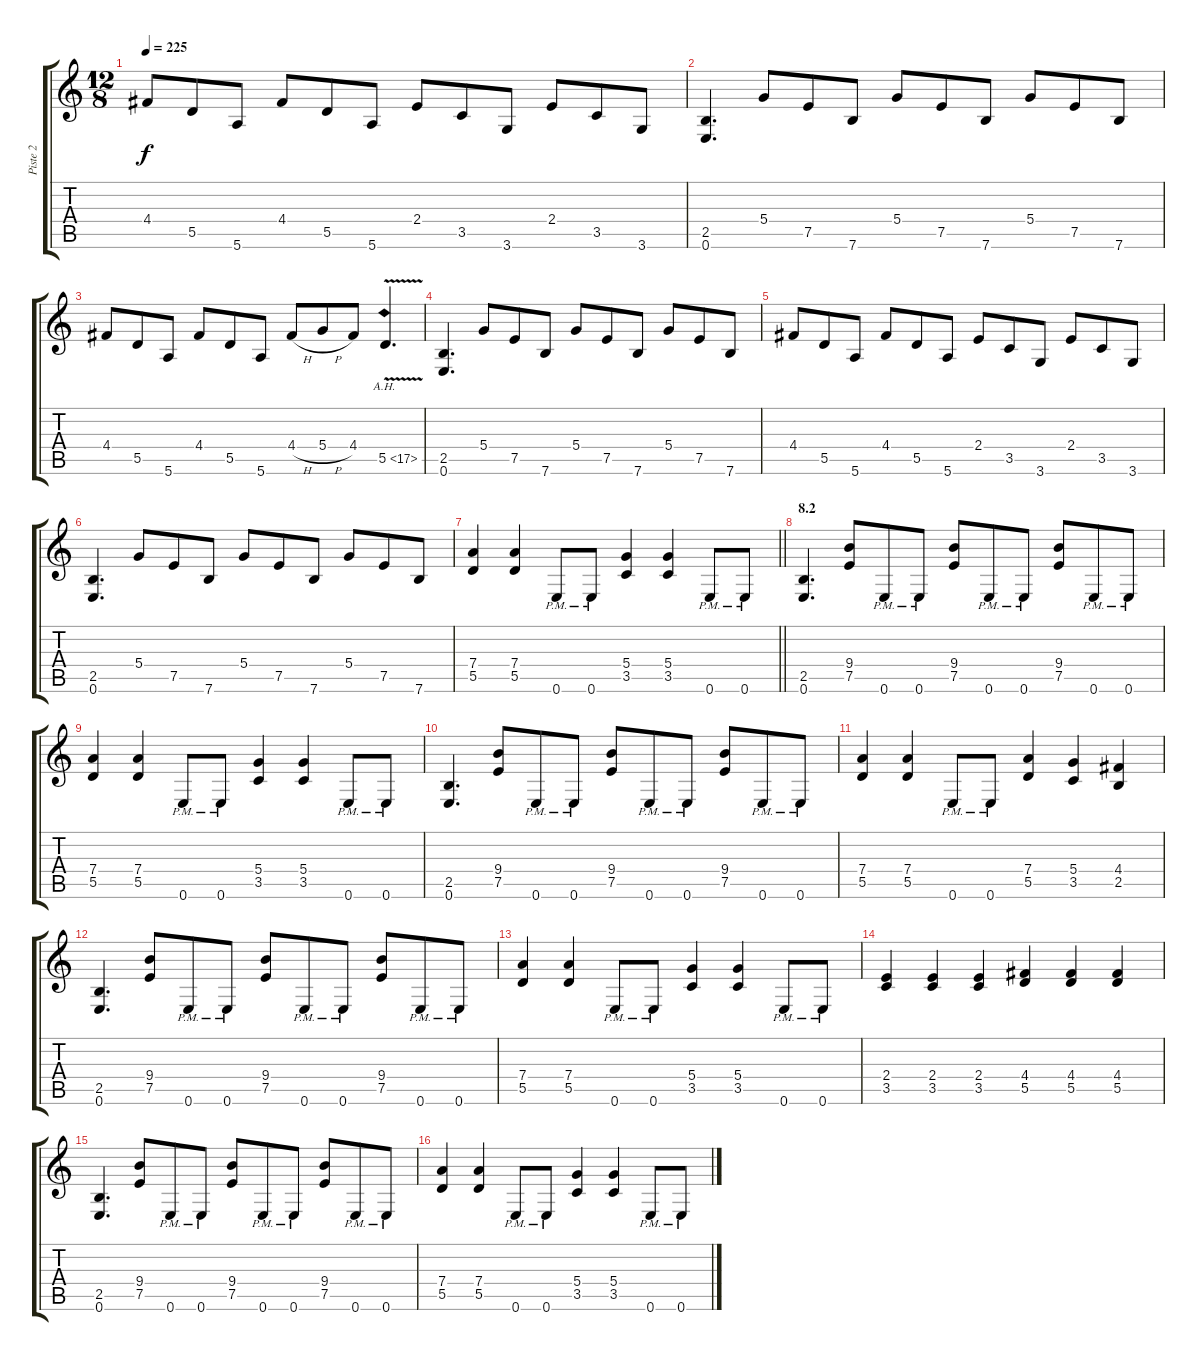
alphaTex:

\track ("Piste 2" "Piste 2") {instrument distortionguitar}
\staff {score tabs}
\tuning (E4 B3 G3 D3 A2 E2) {hide}
\ts (12 8)
\tempo 225
\clef g2
\ks c
4.4.8{dy f} 5.5.8 5.6.8 4.4.8 5.5.8 5.6.8 2.4.8 3.5.8 3.6.8 2.4.8 3.5.8 3.6.8 |
(2.5 0.6).4{d} 5.4.8 7.5.8 7.6.8 5.4.8 7.5.8 7.6.8 5.4.8 7.5.8 7.6.8 |
4.4.8 5.5.8 5.6.8 4.4.8 5.5.8 5.6.8 4.4{h}.8 5.4{h}.8 4.4.8 5.5{ah 12 v}.4{d} |
(2.5 0.6).4{d} 5.4.8 7.5.8 7.6.8 5.4.8 7.5.8 7.6.8 5.4.8 7.5.8 7.6.8 |
4.4.8 5.5.8 5.6.8 4.4.8 5.5.8 5.6.8 2.4.8 3.5.8 3.6.8 2.4.8 3.5.8 3.6.8 |
(2.5 0.6).4{d} 5.4.8 7.5.8 7.6.8 5.4.8 7.5.8 7.6.8 5.4.8 7.5.8 7.6.8 |
\barLineRight lightlight
(7.4 5.5).4 (7.4 5.5).4 0.6{pm}.8 0.6{pm}.8 (5.4 3.5).4 (5.4 3.5).4 0.6{pm}.8 0.6{pm}.8 |
\section ("" "8.2")
(2.5 0.6).4{d} (9.4 7.5).8 0.6{pm}.8 0.6{pm}.8 (9.4 7.5).8 0.6{pm}.8 0.6{pm}.8 (9.4 7.5).8 0.6{pm}.8 0.6{pm}.8 |
(7.4 5.5).4 (7.4 5.5).4 0.6{pm}.8 0.6{pm}.8 (5.4 3.5).4 (5.4 3.5).4 0.6{pm}.8 0.6{pm}.8 |
(2.5 0.6).4{d} (9.4 7.5).8 0.6{pm}.8 0.6{pm}.8 (9.4 7.5).8 0.6{pm}.8 0.6{pm}.8 (9.4 7.5).8 0.6{pm}.8 0.6{pm}.8 |
(7.4 5.5).4 (7.4 5.5).4 0.6{pm}.8 0.6{pm}.8 (7.4 5.5).4 (5.4 3.5).4 (4.4 2.5).4 |
(2.5 0.6).4{d} (9.4 7.5).8 0.6{pm}.8 0.6{pm}.8 (9.4 7.5).8 0.6{pm}.8 0.6{pm}.8 (9.4 7.5).8 0.6{pm}.8 0.6{pm}.8 |
(7.4 5.5).4 (7.4 5.5).4 0.6{pm}.8 0.6{pm}.8 (5.4 3.5).4 (5.4 3.5).4 0.6{pm}.8 0.6{pm}.8 |
(2.4 3.5).4 (2.4 3.5).4 (2.4 3.5).4 (4.4 5.5).4 (4.4 5.5).4 (4.4 5.5).4 |
(2.5 0.6).4{d} (9.4 7.5).8 0.6{pm}.8 0.6{pm}.8 (9.4 7.5).8 0.6{pm}.8 0.6{pm}.8 (9.4 7.5).8 0.6{pm}.8 0.6{pm}.8 |
(7.4 5.5).4 (7.4 5.5).4 0.6{pm}.8 0.6{pm}.8 (5.4 3.5).4 (5.4 3.5).4 0.6{pm}.8 0.6{pm}.8
